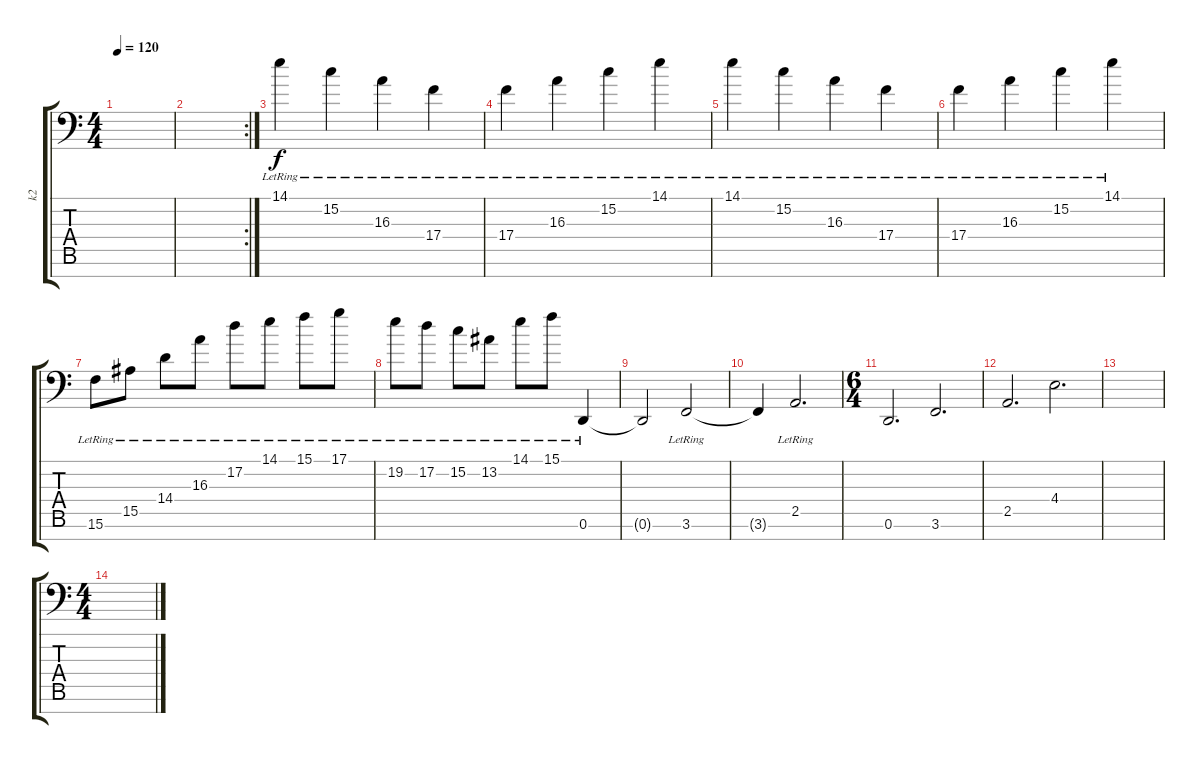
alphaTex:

\track ("k2" "k2") {instrument acousticgrandpiano}
\staff {score tabs}
\tuning (D4 A3 F3 C3 G2 D2 Ab1) {hide}
\ts (4 4)
\tempo 120
\clef f4
\ks c
|
\rc 2
|
14.1{lr}.4 15.2{lr}.4 16.3{lr}.4 17.4{lr}.4 |
17.4{lr}.4 16.3{lr}.4 15.2{lr}.4 14.1{lr}.4 |
14.1{lr}.4 15.2{lr}.4 16.3{lr}.4 17.4{lr}.4 |
17.4{lr}.4 16.3{lr}.4 15.2{lr}.4 14.1{lr}.4 |
15.6{lr}.8 15.5{lr}.8 14.4{lr}.8 16.3{lr}.8 17.2{lr}.8 14.1{lr}.8 15.1{lr}.8 17.1{lr}.8 |
19.2{lr}.8 17.2{lr}.8 15.2{lr}.8 13.2{lr}.8 14.1{lr}.8 15.1{lr}.8 0.6{lr}.4 |
0.6{t}.2 3.6{lr}.2 |
3.6{t}.4 2.5{lr}.2{d} |
\ts (6 4)
0.6.2{d} 3.6.2{d} |
2.5.2{d} 4.4.2{d} |
|
\ts (4 4)
